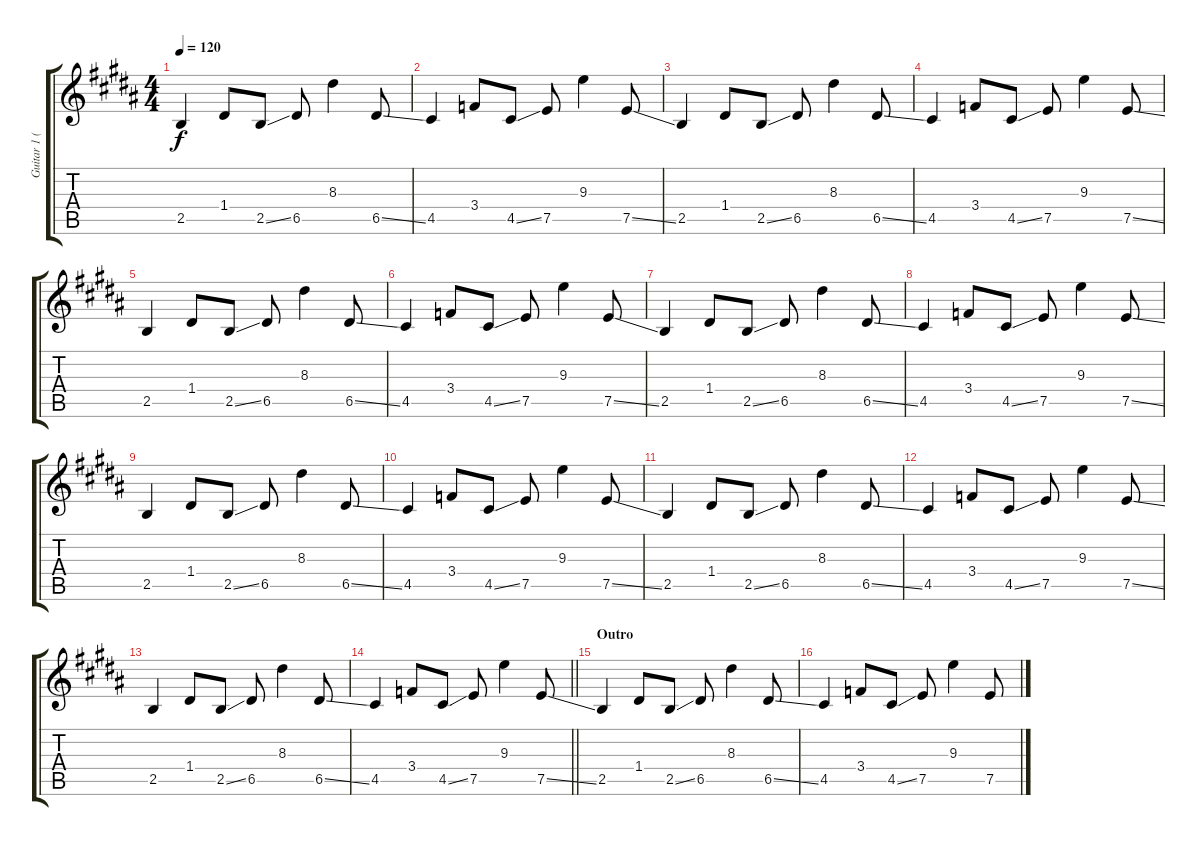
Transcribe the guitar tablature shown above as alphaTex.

\track ("Guitar 1 (w/ Bass Arrangement)" "Guitar 1 (") {instrument electricbassfinger}
\staff {score tabs}
\tuning (E4 B3 G3 D3 A2 E2) {hide}
\ts (4 4)
\tempo 120
\clef g2
\ks b
2.5.4{dy f} 1.4.8 2.5{ss}.8 6.5.8 8.3.4 6.5{ss}.8 |
4.5.4 3.4.8 4.5{ss}.8 7.5.8 9.3.4 7.5{ss}.8 |
2.5.4 1.4.8 2.5{ss}.8 6.5.8 8.3.4 6.5{ss}.8 |
4.5.4 3.4.8 4.5{ss}.8 7.5.8 9.3.4 7.5{ss}.8 |
2.5.4 1.4.8 2.5{ss}.8 6.5.8 8.3.4 6.5{ss}.8 |
4.5.4 3.4.8 4.5{ss}.8 7.5.8 9.3.4 7.5{ss}.8 |
2.5.4 1.4.8 2.5{ss}.8 6.5.8 8.3.4 6.5{ss}.8 |
4.5.4 3.4.8 4.5{ss}.8 7.5.8 9.3.4 7.5{ss}.8 |
2.5.4 1.4.8 2.5{ss}.8 6.5.8 8.3.4 6.5{ss}.8 |
4.5.4 3.4.8 4.5{ss}.8 7.5.8 9.3.4 7.5{ss}.8 |
2.5.4 1.4.8 2.5{ss}.8 6.5.8 8.3.4 6.5{ss}.8 |
4.5.4 3.4.8 4.5{ss}.8 7.5.8 9.3.4 7.5{ss}.8 |
2.5.4 1.4.8 2.5{ss}.8 6.5.8 8.3.4 6.5{ss}.8 |
\barLineRight lightlight
4.5.4 3.4.8 4.5{ss}.8 7.5.8 9.3.4 7.5{ss}.8 |
\section ("" "Outro")
2.5.4 1.4.8 2.5{ss}.8 6.5.8 8.3.4 6.5{ss}.8 |
4.5.4 3.4.8 4.5{ss}.8 7.5.8 9.3.4 7.5{ss}.8
